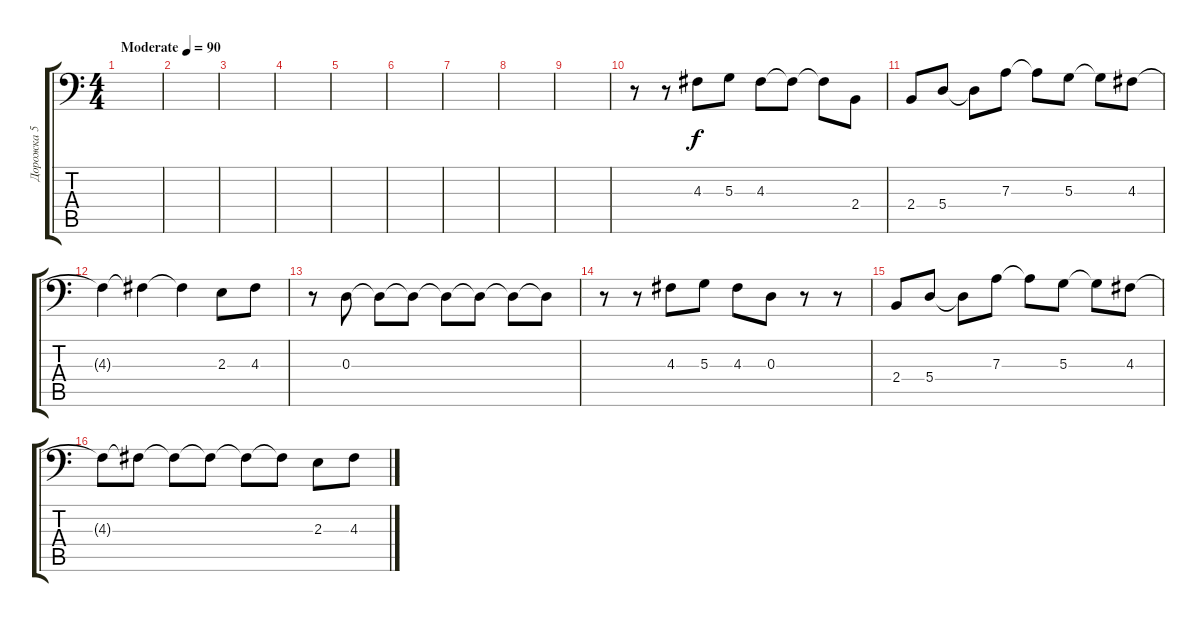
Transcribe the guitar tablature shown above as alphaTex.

\track ("Дорожка 5" "Дорожка 5") {instrument lead1square}
\staff {score tabs}
\tuning (B3 Gb3 D3 A2 E2 A1) {hide}
\ts (4 4)
\tempo (90 "Moderate")
\clef f4
\ks c
|
|
|
|
|
|
|
|
|
r.8 r.8 4.3.8 5.3.8 4.3.8 4.3{t}.8 4.3{t}.8 2.4.8 |
2.4.8 5.4.8 5.4{t}.8 7.3.8 7.3{t}.8 5.3.8 5.3{t}.8 4.3.8 |
4.3{t}.4 4.3{t}.4 4.3{t}.4 2.3.8 4.3.8 |
r.8 0.3.8 0.3{t}.8 0.3{t}.8 0.3{t}.8 0.3{t}.8 0.3{t}.8 0.3{t}.8 |
r.8 r.8 4.3.8 5.3.8 4.3.8 0.3.8 r.8 r.8 |
2.4.8 5.4.8 5.4{t}.8 7.3.8 7.3{t}.8 5.3.8 5.3{t}.8 4.3.8 |
4.3{t}.8 4.3{t}.8 4.3{t}.8 4.3{t}.8 4.3{t}.8 4.3{t}.8 2.3.8 4.3.8
